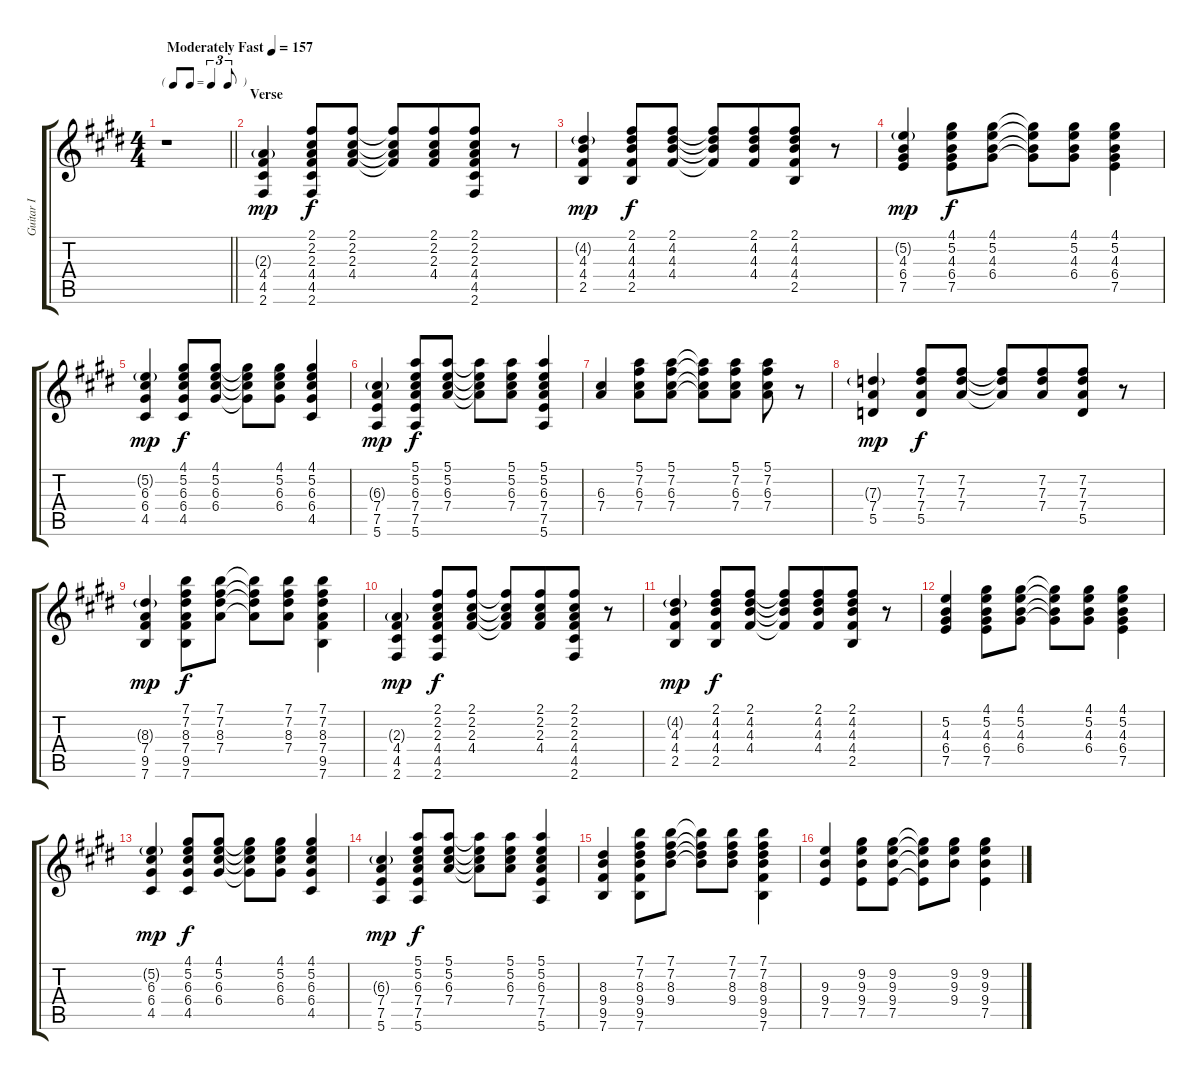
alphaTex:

\track ("Guitar I" "Guitar I") {instrument electricguitarclean}
\staff {score tabs}
\tuning (E4 B3 G3 D3 A2 E2) {hide}
\ts (4 4)
\tf triplet8th
\tempo (157 "Moderately Fast")
\clef g2
\barLineRight lightlight
\ks e
r.1{dy mp instrument electricguitarclean} |
\section ("" "Verse")
(2.3{g} 4.4 4.5 2.6).4 (2.1 2.2 2.3 4.4 4.5 2.6).8{dy f} (2.1 2.2 2.3 4.4).8 (2.1{t} 2.2{t} 2.3{t} 4.4{t}).8 (2.1 2.2 2.3 4.4).8{beam merge} (2.1 2.2 2.3 4.4 4.5 2.6).8 r.8 |
(4.2{g} 4.3 4.4 2.5).4{dy mp} (2.1 4.2 4.3 4.4 2.5).8{dy f} (2.1 4.2 4.3 4.4).8 (2.1{t} 4.2{t} 4.3{t} 4.4{t}).8 (2.1 4.2 4.3 4.4).8{beam merge} (2.1 4.2 4.3 4.4 2.5).8 r.8 |
(5.2{g} 4.3 6.4 7.5).4{dy mp} (4.1 5.2 4.3 6.4 7.5).8{dy f} (4.1 5.2 4.3 6.4).8 (4.1{t} 5.2{t} 4.3{t} 6.4{t}).8 (4.1 5.2 4.3 6.4).8 (4.1 5.2 4.3 6.4 7.5).4 |
(5.2{g} 6.3 6.4 4.5).4{dy mp} (4.1 5.2 6.3 6.4 4.5).8{dy f} (4.1 5.2 6.3 6.4).8 (4.1{t} 5.2{t} 6.3{t} 6.4{t}).8 (4.1 5.2 6.3 6.4).8 (4.1 5.2 6.3 6.4 4.5).4 |
(6.3{g} 7.4 7.5 5.6).4{dy mp} (5.1 5.2 6.3 7.4 7.5 5.6).8{dy f} (5.1 5.2 6.3 7.4).8 (5.1{t} 5.2{t} 6.3{t} 7.4{t}).8 (5.1 5.2 6.3 7.4).8 (5.1 5.2 6.3 7.4 7.5 5.6).4 |
(6.3 7.4).4{beam Up} (5.1 7.2 6.3 7.4).8 (5.1 7.2 6.3 7.4).8 (5.1{t} 7.2{t} 6.3{t} 7.4{t}).8 (5.1 7.2 6.3 7.4).8 (5.1 7.2 6.3 7.4).8 r.8 |
(7.3{g} 7.4 5.5).4{dy mp} (7.2 7.3 7.4 5.5).8{dy f} (7.2 7.3 7.4).8 (7.2{t} 7.3{t} 7.4{t}).8 (7.2 7.3 7.4).8{beam merge} (7.2 7.3 7.4 5.5).8 r.8 |
(8.3{g} 7.4 9.5 7.6).4{dy mp} (7.1 7.2 8.3 7.4 9.5 7.6).8{dy f} (7.1 7.2 8.3 7.4).8 (7.1{t} 7.2{t} 8.3{t} 7.4{t}).8 (7.1 7.2 8.3 7.4).8 (7.1 7.2 8.3 7.4 9.5 7.6).4 |
(2.3{g} 4.4 4.5 2.6).4{dy mp} (2.1 2.2 2.3 4.4 4.5 2.6).8{dy f} (2.1 2.2 2.3 4.4).8 (2.1{t} 2.2{t} 2.3{t} 4.4{t}).8 (2.1 2.2 2.3 4.4).8{beam merge} (2.1 2.2 2.3 4.4 4.5 2.6).8 r.8 |
(4.2{g} 4.3 4.4 2.5).4{dy mp} (2.1 4.2 4.3 4.4 2.5).8{dy f} (2.1 4.2 4.3 4.4).8 (2.1{t} 4.2{t} 4.3{t} 4.4{t}).8 (2.1 4.2 4.3 4.4).8{beam merge} (2.1 4.2 4.3 4.4 2.5).8 r.8 |
(5.2 4.3 6.4 7.5).4 (4.1 5.2 4.3 6.4 7.5).8 (4.1 5.2 4.3 6.4).8 (4.1{t} 5.2{t} 4.3{t} 6.4{t}).8 (4.1 5.2 4.3 6.4).8 (4.1 5.2 4.3 6.4 7.5).4 |
(5.2{g} 6.3 6.4 4.5).4{dy mp} (4.1 5.2 6.3 6.4 4.5).8{dy f} (4.1 5.2 6.3 6.4).8 (4.1{t} 5.2{t} 6.3{t} 6.4{t}).8 (4.1 5.2 6.3 6.4).8 (4.1 5.2 6.3 6.4 4.5).4 |
(6.3{g} 7.4 7.5 5.6).4{dy mp} (5.1 5.2 6.3 7.4 7.5 5.6).8{dy f} (5.1 5.2 6.3 7.4).8 (5.1{t} 5.2{t} 6.3{t} 7.4{t}).8 (5.1 5.2 6.3 7.4).8 (5.1 5.2 6.3 7.4 7.5 5.6).4 |
(8.3 9.4 9.5 7.6).4 (7.1 7.2 8.3 9.4 9.5 7.6).8 (7.1 7.2 8.3 9.4).8 (7.1{t} 7.2{t} 8.3{t} 9.4{t}).8 (7.1 7.2 8.3 9.4).8 (7.1 7.2 8.3 9.4 9.5 7.6).4 |
(9.3 9.4 7.5).4 (9.2 9.3 9.4 7.5).8 (9.2 9.3 9.4 7.5).8 (9.2{t} 9.3{t} 9.4{t} 7.5{t}).8 (9.2 9.3 9.4).8 (9.2 9.3 9.4 7.5).4
